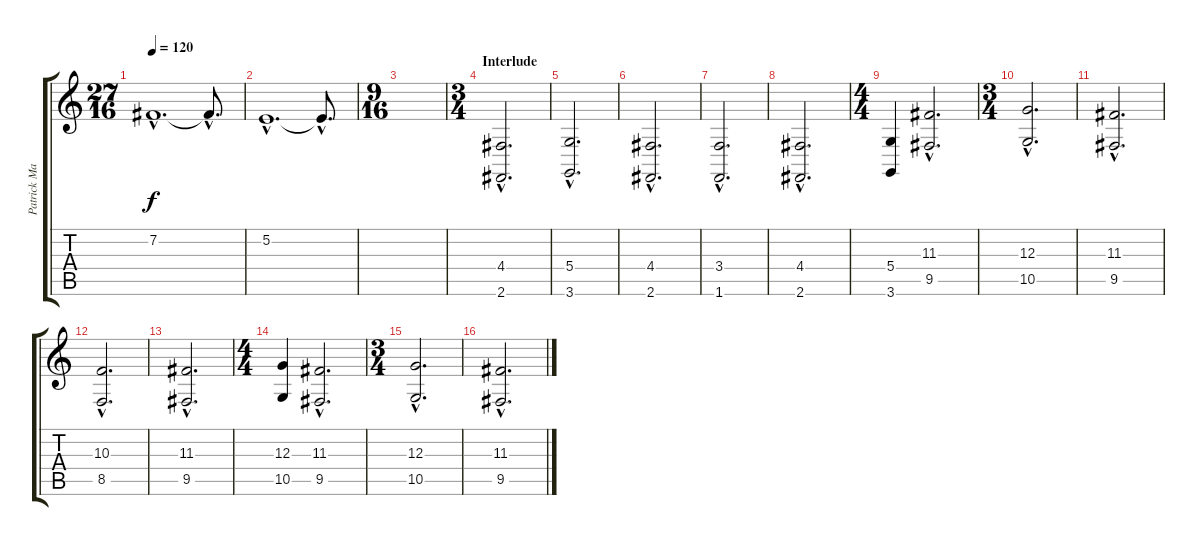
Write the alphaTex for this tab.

\track ("Patrick Mameli " "Patrick Ma") {instrument stringensemble2}
\staff {score tabs}
\tuning (E4 B3 G3 D3 A2 E2) {hide}
\ts (27 16)
\tempo 120
\clef g2
\ks c
7.2{hac}.1{d dy f} 7.2{hac t}.8{d} |
5.2{hac}.1{d} 5.2{hac t}.8{d} |
\ts (9 16)
|
\ts (3 4)
\section ("" "Interlude")
(4.4{hac} 2.6{hac}).2{d} |
(5.4{hac} 3.6{hac}).2{d} |
(4.4{hac} 2.6{hac}).2{d} |
(3.4{hac} 1.6{hac}).2{d} |
(4.4{hac} 2.6{hac}).2{d} |
\ts (4 4)
(5.4 3.6).4 (11.3{hac} 9.5{hac}).2{d} |
\ts (3 4)
(12.3{hac} 10.5{hac}).2{d} |
(11.3{hac} 9.5{hac}).2{d} |
(10.3{hac} 8.5{hac}).2{d} |
(11.3{hac} 9.5{hac}).2{d} |
\ts (4 4)
(12.3 10.5).4 (11.3{hac} 9.5{hac}).2{d} |
\ts (3 4)
(12.3{hac} 10.5{hac}).2{d} |
(11.3{hac} 9.5{hac}).2{d}
